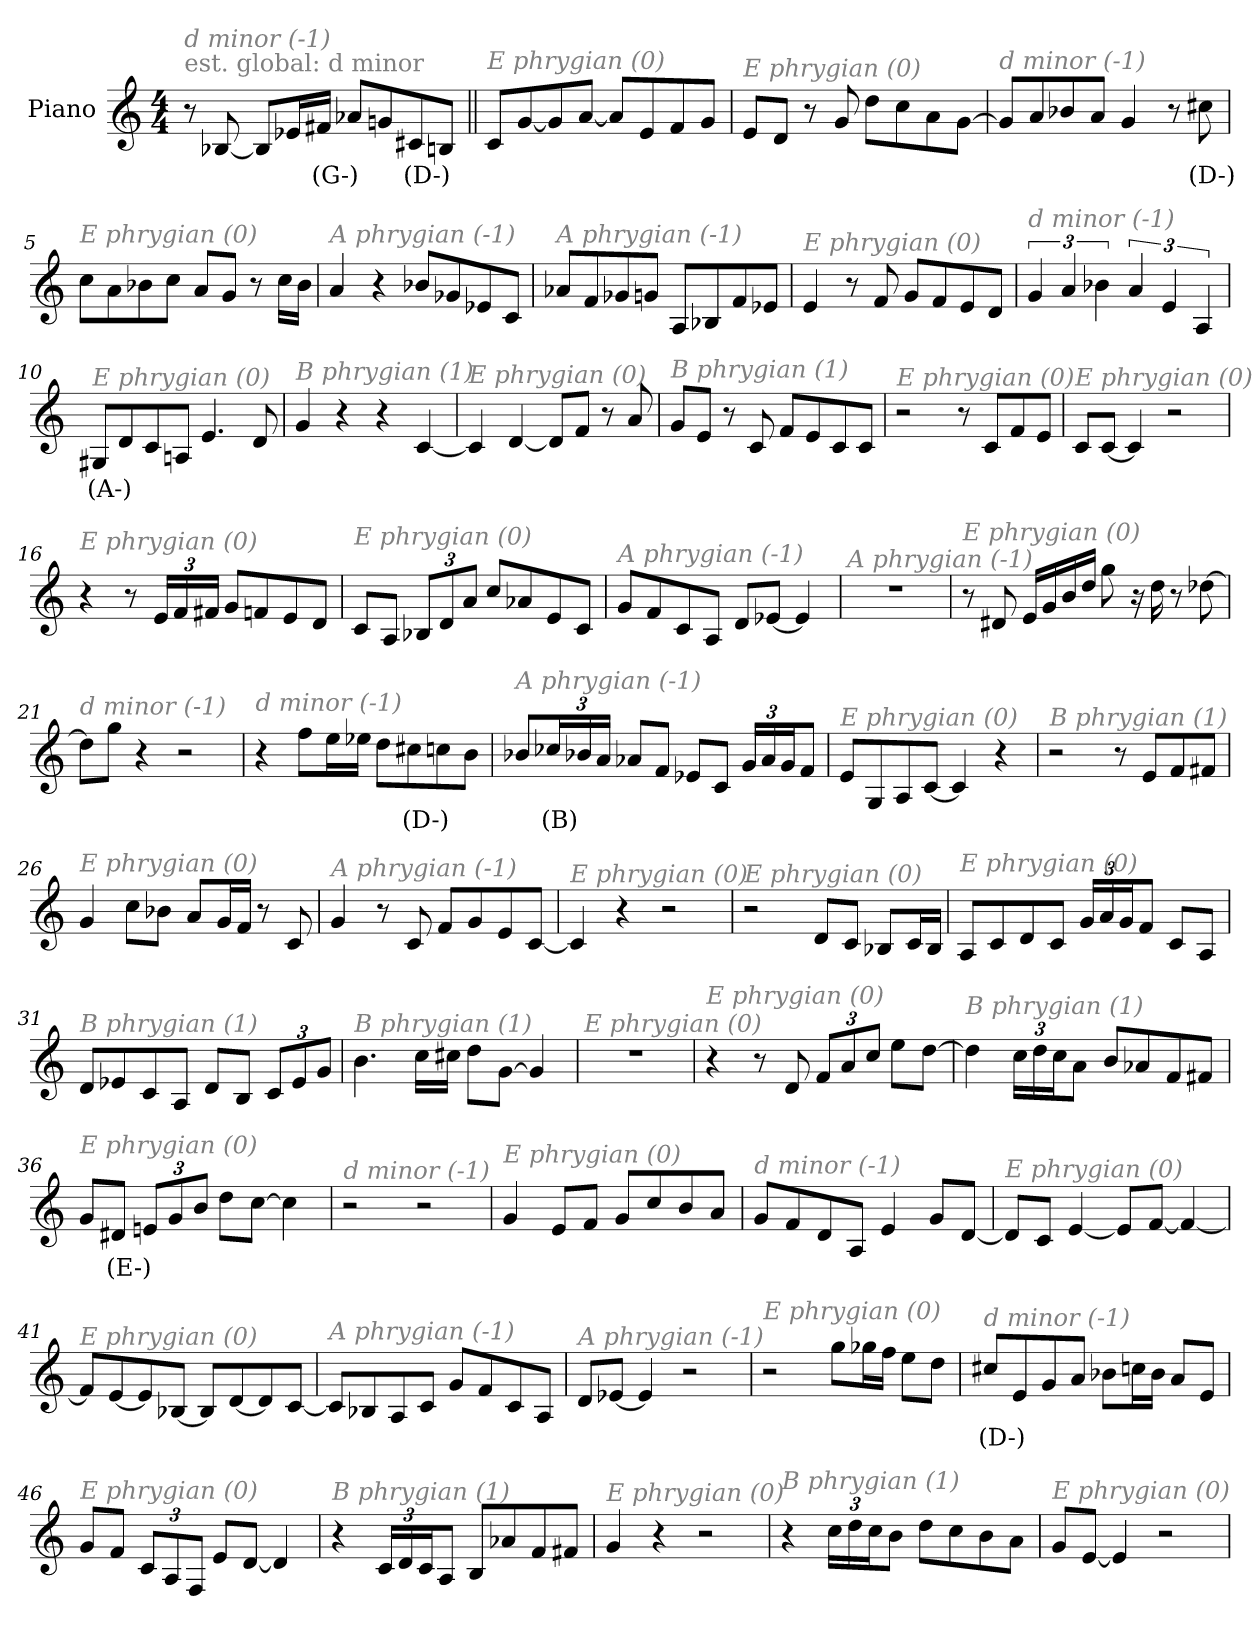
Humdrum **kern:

**kern	**text
*part1	*part1
*staff1	*staff1
*I"Piano	*
*I'Pno	*
*clefG2	*
*k[]	*
*M4/4	*
*MM180	*
=1	=1
!LO:TX:a:color=#808080:t=est. global&colon; d minor	!
!LO:TX:i:color=#808080:t=d minor (-1)	!
8r	.
[8B-X/	.
8B-/L]	.
16e-X/L	.
16f#Xi/JJ	(G-)
8a-X/L	.
8gn/	.
8c#Xi/	(D-)
8Bn/J	.
=2||	=2||
!LO:TX:i:color=#808080:t=E phrygian (0)	!
8c/L	.
[8g/	.
8g/]	.
[8a/J	.
8a/L]	.
8e/	.
8f/	.
8g/J	.
=3	=3
!LO:TX:i:color=#808080:t=E phrygian (0)	!
8e/L	.
8d/J	.
8r	.
8g/	.
8dd\L	.
8cc\	.
8a\	.
[8g\J	.
!!LO:LB:g=z
=4	=4
!LO:TX:i:color=#808080:t=d minor (-1)	!
8g/L]	.
8a/	.
8b-X/	.
8a/J	.
4g/	.
8r	.
8cc#Xi\	(D-)
=5	=5
!LO:TX:i:color=#808080:t=E phrygian (0)	!
8cc\L	.
8a\	.
8b-X\	.
8cc\J	.
8a/L	.
8g/J	.
8r	.
16cc\LL	.
16b-\JJ	.
=6	=6
!LO:TX:i:color=#808080:t=A phrygian (-1)	!
4a/	.
4r	.
8b-X/L	.
8g-X/	.
8e-X/	.
8c/J	.
=7	=7
!LO:TX:i:color=#808080:t=A phrygian (-1)	!
8a-X/L	.
8f/	.
8g-X/	.
8gn/J	.
8A/L	.
8B-X/	.
8f/	.
8e-X/J	.
!!LO:LB:g=z
=8	=8
!LO:TX:i:color=#808080:t=E phrygian (0)	!
4e/	.
8r	.
8f/	.
8g/L	.
8f/	.
8e/	.
8d/J	.
=9	=9
!LO:TX:i:color=#808080:t=d minor (-1)	!
6g/	.
6a/	.
6b-X\	.
6a/	.
6e/	.
6A/	.
=10	=10
!LO:TX:i:color=#808080:t=E phrygian (0)	!
8G#Xi/L	(A-)
8d/	.
8c/	.
8An/J	.
4.e/	.
8d/	.
=11	=11
!LO:TX:i:color=#808080:t=B phrygian (1)	!
4g/	.
4r	.
4r	.
[4c/	.
=12	=12
!LO:TX:i:color=#808080:t=E phrygian (0)	!
4c/]	.
[4d/	.
8d/L]	.
8f/J	.
8r	.
8a/	.
!!LO:LB:g=z
=13	=13
!LO:TX:i:color=#808080:t=B phrygian (1)	!
8g/L	.
8e/J	.
8r	.
8c/	.
8f/L	.
8e/	.
8c/	.
8c/J	.
=14	=14
!LO:TX:i:color=#808080:t=E phrygian (0)	!
2r	.
8r	.
8c/L	.
8f/	.
8e/J	.
=15	=15
!LO:TX:i:color=#808080:t=E phrygian (0)	!
8c/L	.
[8c/J	.
4c/]	.
2r	.
=16	=16
!LO:TX:i:color=#808080:t=E phrygian (0)	!
4r	.
8r	.
*Xbrackettup	*
24e/LL	.
24f/	.
24f#X/JJ	.
8g/L	.
8fn/	.
8e/	.
8d/J	.
!!LO:LB:g=z
=17	=17
!LO:TX:i:color=#808080:t=E phrygian (0)	!
8c/L	.
8A/J	.
12B-X/L	.
12d/	.
12a/J	.
8cc/L	.
8a-X/	.
8e/	.
8c/J	.
=18	=18
!LO:TX:i:color=#808080:t=A phrygian (-1)	!
8g/L	.
8f/	.
8c/	.
8A/J	.
8d/L	.
[8e-X/J	.
4e-/]	.
=19	=19
!LO:TX:i:color=#808080:t=A phrygian (-1)	!
1r	.
=20	=20
!LO:TX:i:color=#808080:t=E phrygian (0)	!
8r	.
8d#X/	.
16e/LL	.
16g/	.
16b/	.
16dd/JJ	.
8gg\	.
16r	.
16dd\	.
8r	.
[8dd-X\	.
=21	=21
!LO:TX:i:color=#808080:t=d minor (-1)	!
8dd-\L]	.
8gg\J	.
4r	.
2r	.
!!LO:LB:g=z
=22	=22
!LO:TX:i:color=#808080:t=d minor (-1)	!
4r	.
8ff\L	.
16ee\L	.
16ee-X\JJ	.
8dd\L	.
8cc#Xi\	(D-)
8cc\	.
8b\J	.
=23	=23
!LO:TX:i:color=#808080:t=A phrygian (-1)	!
8b-X/L	.
24cc-Xi/L	(B)
24b-X/	.
24a/JJ	.
8a-X/L	.
8f/J	.
8e-X/L	.
8c/J	.
24g/LL	.
24a-/	.
24g/J	.
8f/J	.
=24	=24
!LO:TX:i:color=#808080:t=E phrygian (0)	!
8e/L	.
8G/	.
8A/	.
[8c/J	.
4c/]	.
4r	.
=25	=25
!LO:TX:i:color=#808080:t=B phrygian (1)	!
2r	.
8r	.
8e/L	.
8f/	.
8f#X/J	.
!!LO:LB:g=z
=26	=26
!LO:TX:i:color=#808080:t=E phrygian (0)	!
4g/	.
8cc\L	.
8b-X\J	.
8a/L	.
16g/L	.
16f/JJ	.
8r	.
8c/	.
=27	=27
!LO:TX:i:color=#808080:t=A phrygian (-1)	!
4g/	.
8r	.
8c/	.
8f/L	.
8g/	.
8e/	.
[8c/J	.
=28	=28
!LO:TX:i:color=#808080:t=E phrygian (0)	!
4c/]	.
4r	.
2r	.
=29	=29
!LO:TX:i:color=#808080:t=E phrygian (0)	!
2r	.
8d/L	.
8c/J	.
8B-X/L	.
16c/L	.
16B-/JJ	.
!!LO:LB:g=z
=30	=30
!LO:TX:i:color=#808080:t=E phrygian (0)	!
8A/L	.
8c/	.
8d/	.
8c/J	.
24g/LL	.
24a/	.
24g/J	.
8f/J	.
8c/L	.
8A/J	.
=31	=31
!LO:TX:i:color=#808080:t=B phrygian (1)	!
8d/L	.
8e-X/	.
8c/	.
8A/J	.
8d/L	.
8B/J	.
12c/L	.
12e-/	.
12g/J	.
=32	=32
!LO:TX:i:color=#808080:t=B phrygian (1)	!
4.b\	.
16cc\LL	.
16cc#X\JJ	.
8dd\L	.
[8g\J	.
4g/]	.
=33	=33
!LO:TX:i:color=#808080:t=E phrygian (0)	!
1r	.
=34	=34
!LO:TX:i:color=#808080:t=E phrygian (0)	!
4r	.
8r	.
8d/	.
12f/L	.
12a/	.
12cc/J	.
8ee\L	.
[8dd\J	.
!!LO:LB:g=z
=35	=35
!LO:TX:i:color=#808080:t=B phrygian (1)	!
4dd\]	.
24cc\LL	.
24dd\	.
24cc\J	.
8a\J	.
8b/L	.
8a-X/	.
8f/	.
8f#X/J	.
=36	=36
!LO:TX:i:color=#808080:t=E phrygian (0)	!
8g/L	.
8d#Xi/J	(E-)
12en/L	.
12g/	.
12b/J	.
8dd\L	.
[8cc\J	.
4cc\]	.
=37	=37
!LO:TX:i:color=#808080:t=d minor (-1)	!
2r	.
2r	.
=38	=38
!LO:TX:i:color=#808080:t=E phrygian (0)	!
4g/	.
8e/L	.
8f/J	.
8g/L	.
8cc/	.
8b/	.
8a/J	.
=39	=39
!LO:TX:i:color=#808080:t=d minor (-1)	!
8g/L	.
8f/	.
8d/	.
8A/J	.
4e/	.
8g/L	.
[8d/J	.
!!LO:LB:g=z
=40	=40
!LO:TX:i:color=#808080:t=E phrygian (0)	!
8d/L]	.
8c/J	.
[4e/	.
8e/L]	.
[8f/J	.
4f/_	.
=41	=41
!LO:TX:i:color=#808080:t=E phrygian (0)	!
8f/L]	.
[8e/	.
8e/]	.
[8B-X/J	.
8B-/L]	.
[8d/	.
8d/]	.
[8c/J	.
=42	=42
!LO:TX:i:color=#808080:t=A phrygian (-1)	!
8c/L]	.
8B-X/	.
8A/	.
8c/J	.
8g/L	.
8f/	.
8c/	.
8A/J	.
=43	=43
!LO:TX:i:color=#808080:t=A phrygian (-1)	!
8d/L	.
[8e-X/J	.
4e-/]	.
2r	.
!!LO:PB:g=z
=44	=44
!LO:TX:i:color=#808080:t=E phrygian (0)	!
2r	.
8gg\L	.
16gg-X\L	.
16ff\JJ	.
8ee\L	.
8dd\J	.
=45	=45
!LO:TX:i:color=#808080:t=d minor (-1)	!
8cc#Xi/L	(D-)
8e/	.
8g/	.
8a/J	.
8b-X\L	.
16cc\L	.
16b-\JJ	.
8a/L	.
8e/J	.
=46	=46
!LO:TX:i:color=#808080:t=E phrygian (0)	!
8g/L	.
8f/J	.
12c/L	.
12A/	.
12F/J	.
8e/L	.
[8d/J	.
4d/]	.
=47	=47
!LO:TX:i:color=#808080:t=B phrygian (1)	!
4r	.
24c/LL	.
24d/	.
24c/J	.
8A/J	.
8B/L	.
8a-X/	.
8f/	.
8f#X/J	.
!!LO:LB:g=z
=48	=48
!LO:TX:i:color=#808080:t=E phrygian (0)	!
4g/	.
4r	.
2r	.
=49	=49
!LO:TX:i:color=#808080:t=B phrygian (1)	!
4r	.
24cc\LL	.
24dd\	.
24cc\J	.
8b\J	.
8dd\L	.
8cc\	.
8b\	.
8a\J	.
=50	=50
!LO:TX:i:color=#808080:t=E phrygian (0)	!
8g/L	.
[8e/J	.
4e/]	.
2r	.
=	=
*-	*-
